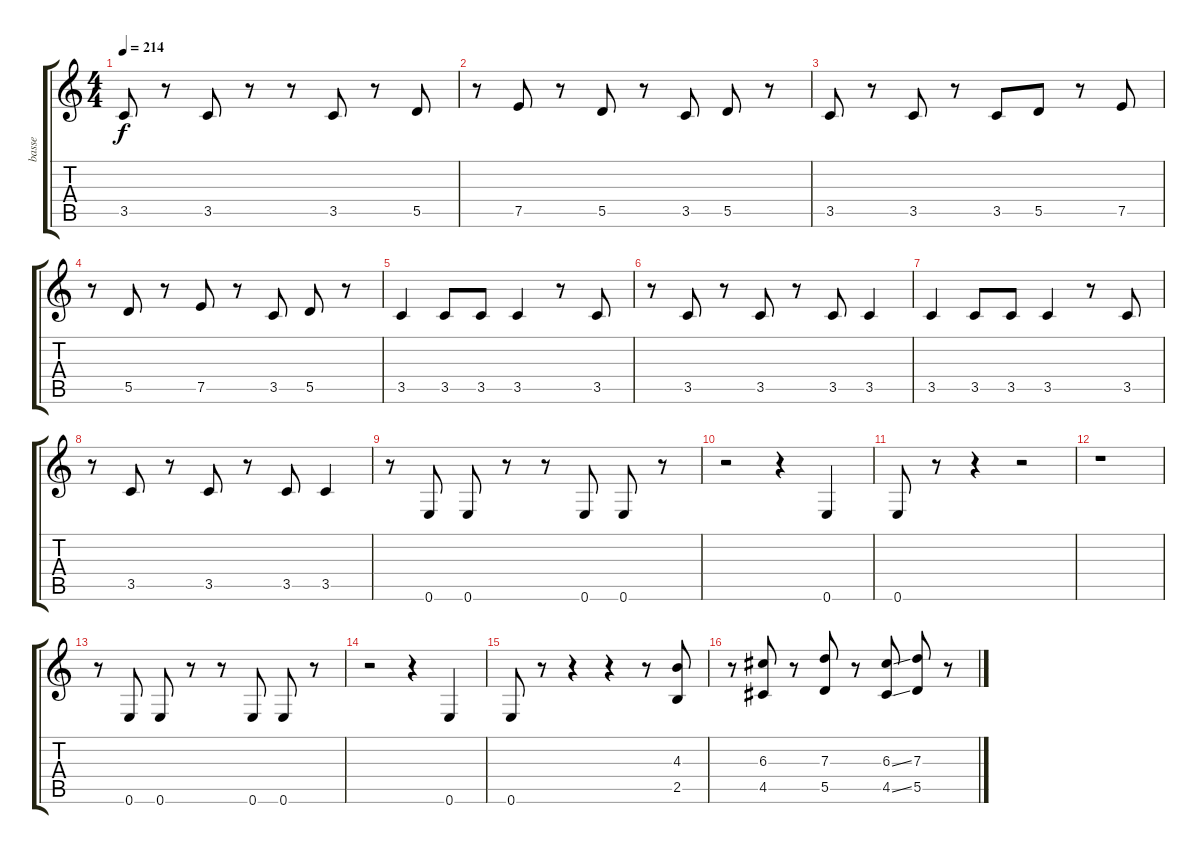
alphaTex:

\track ("basse" "basse") {instrument slapbass1}
\staff {score tabs}
\tuning (E4 B3 G3 D3 A2 E2) {hide}
\ts (4 4)
\tempo 214
\clef g2
\ks c
3.5.8{dy f} r.8 3.5.8 r.8 r.8 3.5.8 r.8 5.5.8 |
r.8 7.5.8 r.8 5.5.8 r.8 3.5.8 5.5.8 r.8 |
3.5.8 r.8 3.5.8 r.8 3.5.8 5.5.8 r.8 7.5.8 |
r.8 5.5.8 r.8 7.5.8 r.8 3.5.8 5.5.8 r.8 |
3.5.4 3.5.8 3.5.8 3.5.4 r.8 3.5.8 |
r.8 3.5.8 r.8 3.5.8 r.8 3.5.8 3.5.4 |
3.5.4 3.5.8 3.5.8 3.5.4 r.8 3.5.8 |
r.8 3.5.8 r.8 3.5.8 r.8 3.5.8 3.5.4 |
r.8 0.6.8 0.6.8 r.8 r.8 0.6.8 0.6.8 r.8 |
r.2 r.4 0.6.4 |
0.6.8 r.8 r.4 r.2 |
r.1 |
r.8 0.6.8 0.6.8 r.8 r.8 0.6.8 0.6.8 r.8 |
r.2 r.4 0.6.4 |
0.6.8 r.8 r.4 r.4 r.8 (4.3 2.5).8 |
r.8 (6.3 4.5).8 r.8 (7.3 5.5).8 r.8 (6.3{ss} 4.5{ss}).8 (7.3 5.5).8 r.8
